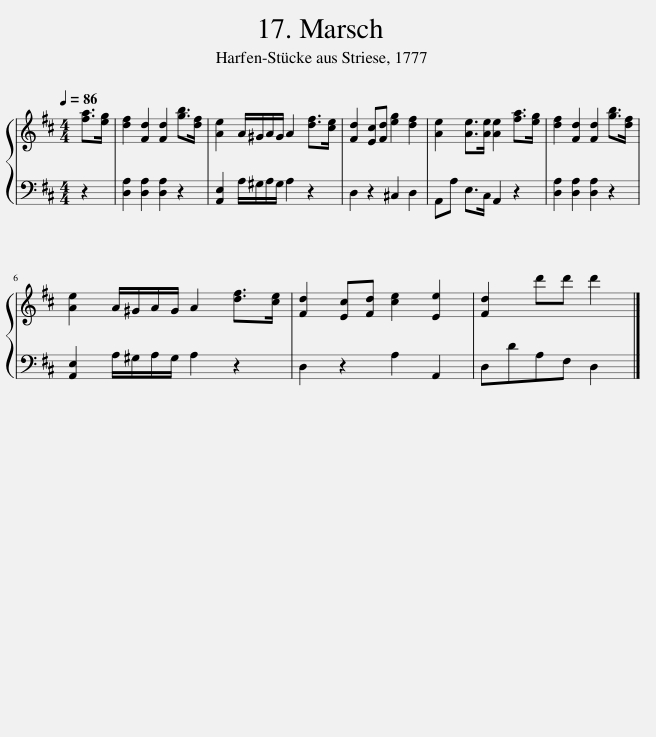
X:1
%%score { 1 | 2 }
L:1/8
Q:1/4=86
M:4/4
I:linebreak $
K:D
V:1 treble
V:2 bass
V:1
 [fa]>[eg] | [df]2 [Fd]2 [Fd]2 [gb]>[df] | [Ae]2 A/^G/A/G/ A2 [df]>[ce] | [Fd]2 [Ec][Fd] [eg]2 [df]2 | [Ae]2 [Ae]>[Ae] [Ae]2 [fa]>[eg] | %5
 [df]2 [Fd]2 [Fd]2 [gb]>[df] |$ [Ae]2 A/^G/A/G/ A2 [df]>[ce] | [Fd]2 [Ec][Fd] [ce]2 [Ee]2 | [Fd]2 d'd' d'2 |] %9
V:2
 z2 | [D,A,]2 [D,A,]2 [D,A,]2 z2 | [A,,E,]2 A,/^G,/A,/G,/ A,2 z2 | D,2 z2 ^C,2 D,2 | A,,A, E,>C, A,,2 z2 | %5
 [D,A,]2 [D,A,]2 [D,A,]2 z2 |$ [A,,E,]2 A,/^G,/A,/G,/ A,2 z2 | D,2 z2 A,2 A,,2 | D,DA,F, D,2 |] %9
